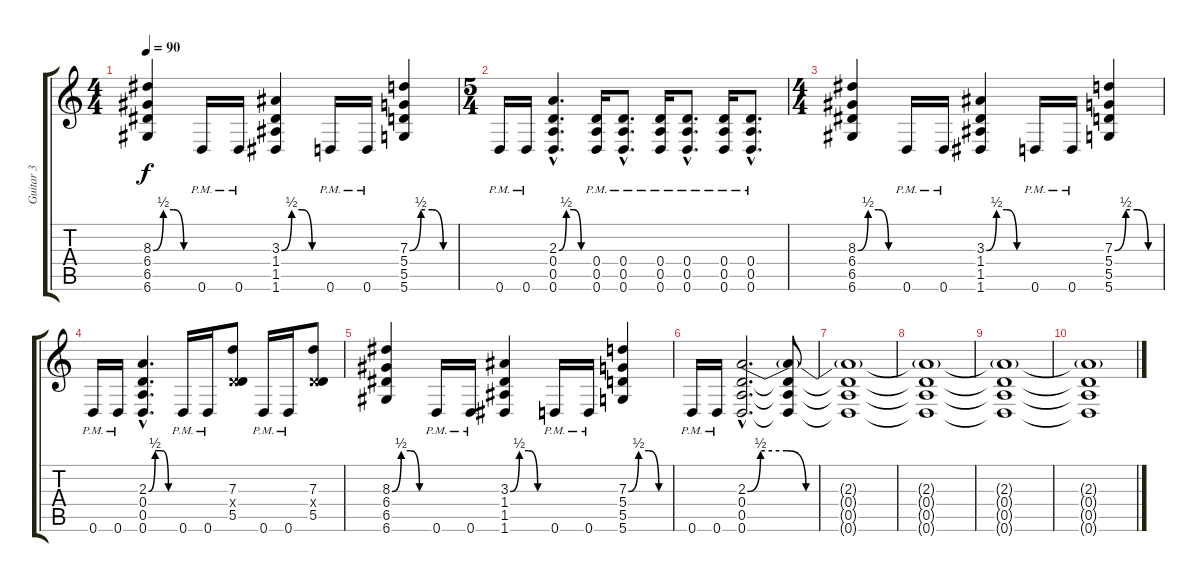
\track ("Guitar 3" "Guitar 3") {instrument distortionguitar}
\staff {score tabs}
\tuning (E4 B3 G3 D3 A2 D2) {hide}
\ts (4 4)
\tempo 90
\clef g2
\ks c
(8.3{be (custom 0 0 15 2 30 2 45 0 60 0)} 6.4 6.5 6.6).4{dy f} 0.6{pm}.16 0.6{pm}.16 (3.3{be (custom 0 0 15 2 30 2 45 0 60 0)} 1.4 1.5 1.6).4 0.6{pm}.16 0.6{pm}.16 (7.3{be (custom 0 0 15 2 30 2 45 0 60 0)} 5.4 5.5 5.6).4 |
\ts (5 4)
0.6{pm}.16 0.6{pm}.16 (2.3{be (custom 0 0 15 2 30 2 45 0 60 0) hac} 0.4{hac} 0.5{hac} 0.6{hac}).4{d} (0.4{pm} 0.5{pm} 0.6{pm}).16 (0.4{hac pm} 0.5{hac pm} 0.6{hac pm}).8{d} (0.4{pm} 0.5{pm} 0.6{pm}).16 (0.4{hac pm} 0.5{hac pm} 0.6{hac pm}).8{d} (0.4{pm} 0.5{pm} 0.6{pm}).16 (0.4{hac pm} 0.5{hac pm} 0.6{hac pm}).8{d} |
\ts (4 4)
(8.3{be (custom 0 0 15 2 30 2 45 0 60 0)} 6.4 6.5 6.6).4 0.6{pm}.16 0.6{pm}.16 (3.3{be (custom 0 0 15 2 30 2 45 0 60 0)} 1.4 1.5 1.6).4 0.6{pm}.16 0.6{pm}.16 (7.3{be (custom 0 0 15 2 30 2 45 0 60 0)} 5.4 5.5 5.6).4 |
0.6{pm}.16 0.6{pm}.16 (2.3{be (custom 0 0 15 2 30 2 45 0 60 0) hac} 0.4{hac} 0.5{hac} 0.6{hac}).4{d} 0.6{pm}.16 0.6{pm}.16 (7.3 0.4{x} 5.5).8 0.6{pm}.16 0.6{pm}.16 (7.3 0.4{x} 5.5).8 |
(8.3{be (custom 0 0 15 2 30 2 45 0 60 0)} 6.4 6.5 6.6).4 0.6{pm}.16 0.6{pm}.16 (3.3{be (custom 0 0 15 2 30 2 45 0 60 0)} 1.4 1.5 1.6).4 0.6{pm}.16 0.6{pm}.16 (7.3{be (custom 0 0 15 2 30 2 45 0 60 0)} 5.4 5.5 5.6).4 |
0.6{pm}.16 0.6{pm}.16 (2.3{be (custom 0 0 2 2 6 2 9 0 15 0 21 0 30 0 45 0 60 0) hac} 0.4{hac} 0.5{hac} 0.6{hac}).2{d} (2.3{t} 0.4{t} 0.5{t} 0.6{t}).8{volume 3} |
(2.3{t} 0.4{t} 0.5{t} 0.6{t}).1 |
(2.3{t} 0.4{t} 0.5{t} 0.6{t}).1 |
(2.3{t} 0.4{t} 0.5{t} 0.6{t}).1 |
(2.3{t} 0.4{t} 0.5{t} 0.6{t}).1
